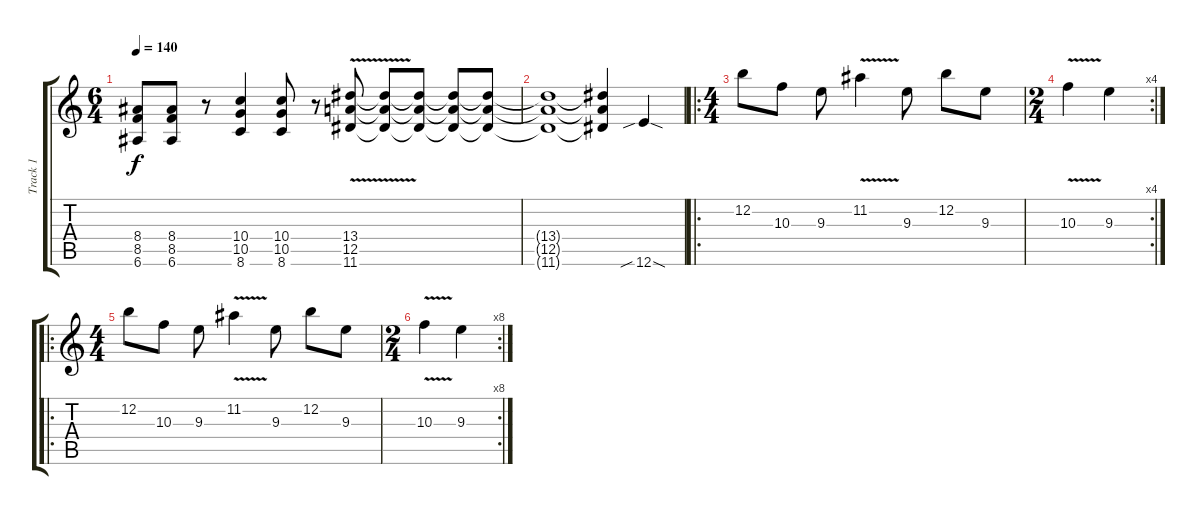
\track ("Track 1" "Track 1") {instrument overdrivenguitar}
\staff {score tabs}
\tuning (E4 B3 G3 D3 A2 E2) {hide}
\ts (6 4)
\tempo 140
\clef g2
\ks c
(8.4{t} 8.5{t} 6.6{t}).8{dy f} (8.4 8.5 6.6).8 r.8 (10.4 10.5 8.6).4 (10.4 10.5 8.6).8 r.8 (13.4{v} 12.5{v} 11.6{v}).8 (13.4{t} 12.5{t} 11.6{t}).8 (13.4{t} 12.5{t} 11.6{t}).8 (13.4{t} 12.5{t} 11.6{t}).8 (13.4{t} 12.5{t} 11.6{t}).8 |
(13.4{t} 12.5{t} 11.6{t}).1 (13.4{t} 12.5{t} 11.6{t}).4 12.6{sib sod}.4 |
\ro
\ts (4 4)
12.2.8 10.3.8 9.3.8 11.2{v}.4 9.3.8 12.2.8 9.3.8 |
\rc 4
\ts (2 4)
10.3{v}.4 9.3.4 |
\ro
\ts (4 4)
12.2.8 10.3.8 9.3.8 11.2{v}.4 9.3.8 12.2.8 9.3.8 |
\rc 8
\ts (2 4)
10.3{v}.4 9.3.4
